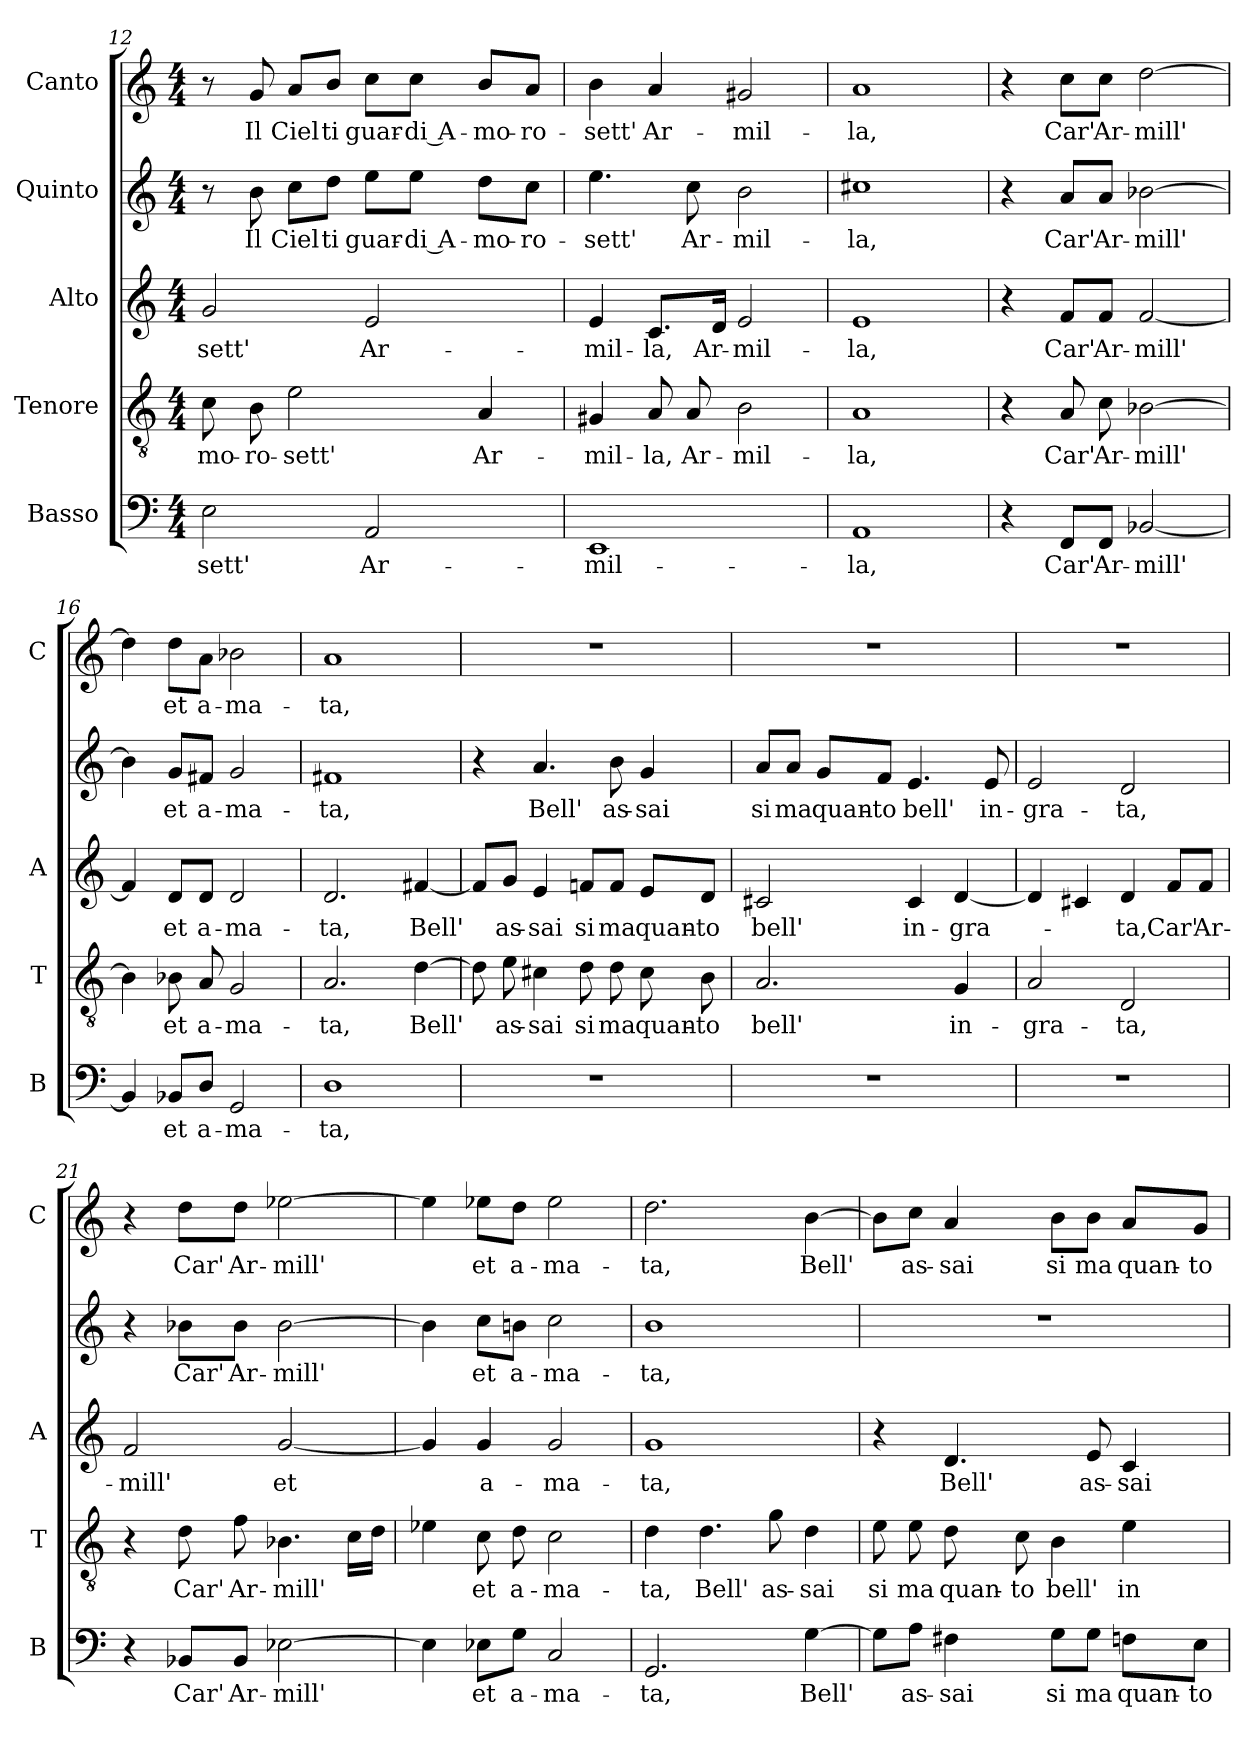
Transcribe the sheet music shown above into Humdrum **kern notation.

**kern	**text	**kern	**text	**kern	**text	**kern	**text	**kern	**text
*part5	*part5	*part4	*part4	*part3	*part3	*part2	*part2	*part1	*part1
*staff5	*staff5	*staff4	*staff4	*staff3	*staff3	*staff2	*staff2	*staff1	*staff1
*I"Basso	*	*I"Tenore	*	*I"Alto	*	*I"Quinto	*	*I"Canto	*
*I'B	*	*I'T	*	*I'A	*	*	*	*I'C	*
*clefF4	*	*clefGv2	*	*clefG2	*	*clefG2	*	*clefG2	*
*k[]	*	*k[]	*	*k[]	*	*k[]	*	*k[]	*
*C:	*	*C:	*	*C:	*	*C:	*	*C:	*
*M4/4	*	*M4/4	*	*M4/4	*	*M4/4	*	*M4/4	*
=12	=12	=12	=12	=12	=12	=12	=12	=12	=12
!	!LO:LY:b	!	!LO:LY:b	!	!LO:LY:b	!	!	!	!
2E\	-sett'	8c\	-mo-	2g/	-sett'	8r	.	8r	.
!	!	!	!LO:LY:b	!	!	!	!LO:LY:b	!	!LO:LY:b
.	.	8B\	-ro-	.	.	8b\	Il	8g/	Il
!	!	!	!LO:LY:b	!	!	!	!LO:LY:b	!	!LO:LY:b
.	.	2e\	-sett'	.	.	8cc\L	Ciel	8a/L	Ciel
!	!	!	!	!	!	!	!LO:LY:b	!	!LO:LY:b
.	.	.	.	.	.	8dd\J	ti	8b/J	ti
!	!LO:LY:b	!	!	!	!LO:LY:b	!	!LO:LY:b	!	!LO:LY:b
2AA/	Ar-	.	.	2e/	Ar-	8ee\L	guar-	8cc\L	guar-
!	!	!	!	!	!	!	!LO:LY:b	!	!LO:LY:b
.	.	.	.	.	.	8ee\J	-di A-	8cc\J	-di A-
!	!	!	!LO:LY:b	!	!	!	!LO:LY:b	!	!LO:LY:b
.	.	4A/	Ar-	.	.	8dd\L	-mo-	8b/L	-mo-
!	!	!	!	!	!	!	!LO:LY:b	!	!LO:LY:b
.	.	.	.	.	.	8cc\J	-ro-	8a/J	-ro-
=13	=13	=13	=13	=13	=13	=13	=13	=13	=13
!	!LO:LY:b	!	!LO:LY:b	!	!LO:LY:b	!	!LO:LY:b	!	!LO:LY:b
1EE	-mil-	4G#X/	-mil-	4e/	-mil-	4.ee\	-sett'	4b\	-sett'
!	!	!	!LO:LY:b	!	!LO:LY:b	!	!	!	!LO:LY:b
.	.	8A/	-la,	8.c/L	-la,	.	.	4a/	Ar-
!	!	!	!LO:LY:b	!	!	!	!LO:LY:b	!	!
.	.	8A/	Ar-	.	.	8cc\	Ar-	.	.
!	!	!	!	!	!LO:LY:b	!	!	!	!
.	.	.	.	16d/Jk	Ar-	.	.	.	.
!	!	!	!LO:LY:b	!	!LO:LY:b	!	!LO:LY:b	!	!LO:LY:b
.	.	2B\	-mil-	2e/	-mil-	2b\	-mil-	2g#X/	-mil-
=14	=14	=14	=14	=14	=14	=14	=14	=14	=14
!	!LO:LY:b	!	!LO:LY:b	!	!LO:LY:b	!	!LO:LY:b	!	!LO:LY:b
1AA	-la,	1A	-la,	1e	-la,	1cc#X	-la,	1a	-la,
!!LO:LB:g=z
=15	=15	=15	=15	=15	=15	=15	=15	=15	=15
4r	.	4r	.	4r	.	4r	.	4r	.
!	!LO:LY:b	!	!LO:LY:b	!	!LO:LY:b	!	!LO:LY:b	!	!LO:LY:b
8FF/L	Car'	8A/	Car'	8f/L	Car'	8a/L	Car'	8cc\L	Car'
!	!LO:LY:b	!	!LO:LY:b	!	!LO:LY:b	!	!LO:LY:b	!	!LO:LY:b
8FF/J	Ar-	8c\	Ar-	8f/J	Ar-	8a/J	Ar-	8cc\J	Ar-
!	!LO:LY:b	!	!LO:LY:b	!	!LO:LY:b	!	!LO:LY:b	!	!LO:LY:b
[2BB-X/	-mill'	[2B-X\	-mill'	[2f/	-mill'	[2b-X\	-mill'	[2dd\	-mill'
=16	=16	=16	=16	=16	=16	=16	=16	=16	=16
4BB-/]	.	4B-\]	.	4f/]	.	4b-\]	.	4dd\]	.
!	!LO:LY:b	!	!LO:LY:b	!	!LO:LY:b	!	!LO:LY:b	!	!LO:LY:b
8BB-X/L	et	8B-X\	et	8d/L	et	8g/L	et	8dd\L	et
!	!LO:LY:b	!	!LO:LY:b	!	!LO:LY:b	!	!LO:LY:b	!	!LO:LY:b
8D/J	a-	8A/	a-	8d/J	a-	8f#X/J	a-	8a\J	a-
!	!LO:LY:b	!	!LO:LY:b	!	!LO:LY:b	!	!LO:LY:b	!	!LO:LY:b
2GG/	-ma-	2G/	-ma-	2d/	-ma-	2g/	-ma-	2b-X\	-ma-
=17	=17	=17	=17	=17	=17	=17	=17	=17	=17
!	!LO:LY:b	!	!LO:LY:b	!	!LO:LY:b	!	!LO:LY:b	!	!LO:LY:b
1D	-ta,	2.A/	-ta,	2.d/	-ta,	1f#X	-ta,	1a	-ta,
!	!	!	!LO:LY:b	!	!LO:LY:b	!	!	!	!
.	.	[4d\	Bell'	[4f#X/	Bell'	.	.	.	.
=18	=18	=18	=18	=18	=18	=18	=18	=18	=18
1r	.	8d\]	.	8f#/L]	.	4r	.	1r	.
!	!	!	!LO:LY:b	!	!LO:LY:b	!	!	!	!
.	.	8e\	as-	8g/J	as-	.	.	.	.
!	!	!	!LO:LY:b	!	!LO:LY:b	!	!LO:LY:b	!	!
.	.	4c#X\	-sai	4e/	-sai	4.a/	Bell'	.	.
!	!	!	!LO:LY:b	!	!LO:LY:b	!	!	!	!
.	.	8d\	si	8fn/L	si	.	.	.	.
!	!	!	!LO:LY:b	!	!LO:LY:b	!	!LO:LY:b	!	!
.	.	8d\	ma	8f/J	ma	8b\	as-	.	.
!	!	!	!LO:LY:b	!	!LO:LY:b	!	!LO:LY:b	!	!
.	.	8c#\	quan-	8e/L	quan-	4g/	-sai	.	.
!	!	!	!LO:LY:b	!	!LO:LY:b	!	!	!	!
.	.	8B\	-to	8d/J	-to	.	.	.	.
=19	=19	=19	=19	=19	=19	=19	=19	=19	=19
!	!	!	!LO:LY:b	!	!LO:LY:b	!	!LO:LY:b	!	!
1r	.	2.A/	bell'	2c#X/	bell'	8a/L	si	1r	.
!	!	!	!	!	!	!	!LO:LY:b	!	!
.	.	.	.	.	.	8a/J	ma	.	.
!	!	!	!	!	!	!	!LO:LY:b	!	!
.	.	.	.	.	.	8g/L	quan-	.	.
!	!	!	!	!	!	!	!LO:LY:b	!	!
.	.	.	.	.	.	8f/J	-to	.	.
!	!	!	!	!	!LO:LY:b	!	!LO:LY:b	!	!
.	.	.	.	4c#/	in-	4.e/	bell'	.	.
!	!	!	!LO:LY:b	!	!LO:LY:b	!	!	!	!
.	.	4G/	in-	[4d/	-gra-	.	.	.	.
!	!	!	!	!	!	!	!LO:LY:b	!	!
.	.	.	.	.	.	8e/	in-	.	.
=20	=20	=20	=20	=20	=20	=20	=20	=20	=20
!	!	!	!LO:LY:b	!	!	!	!LO:LY:b	!	!
1r	.	2A/	-gra-	4d/]	.	2e/	-gra-	1r	.
.	.	.	.	4c#X/	.	.	.	.	.
!	!	!	!LO:LY:b	!	!LO:LY:b	!	!LO:LY:b	!	!
.	.	2D/	-ta,	4d/	-ta,	2d/	-ta,	.	.
!	!	!	!	!	!LO:LY:b	!	!	!	!
.	.	.	.	8f/L	Car'	.	.	.	.
!	!	!	!	!	!LO:LY:b	!	!	!	!
.	.	.	.	8f/J	Ar-	.	.	.	.
!!LO:LB:g=z
=21	=21	=21	=21	=21	=21	=21	=21	=21	=21
!	!	!	!	!	!LO:LY:b	!	!	!	!
4r	.	4r	.	2f/	-mill'	4r	.	4r	.
!	!LO:LY:b	!	!LO:LY:b	!	!	!	!LO:LY:b	!	!LO:LY:b
8BB-X/L	Car'	8d\	Car'	.	.	8b-X\L	Car'	8dd\L	Car'
!	!LO:LY:b	!	!LO:LY:b	!	!	!	!LO:LY:b	!	!LO:LY:b
8BB-/J	Ar-	8f\	Ar-	.	.	8b-\J	Ar-	8dd\J	Ar-
!	!LO:LY:b	!	!LO:LY:b	!	!LO:LY:b	!	!LO:LY:b	!	!LO:LY:b
[2E-X\	-mill'	4.B-X\	-mill'	[2g/	et	[2b-\	-mill'	[2ee-X\	-mill'
.	.	16c\LL	.	.	.	.	.	.	.
.	.	16d\JJ	.	.	.	.	.	.	.
=22	=22	=22	=22	=22	=22	=22	=22	=22	=22
4E-\]	.	4e-X\	.	4g/]	.	4b-\]	.	4ee-\]	.
!	!LO:LY:b	!	!LO:LY:b	!	!LO:LY:b	!	!LO:LY:b	!	!LO:LY:b
8E-X\L	et	8c\	et	4g/	a-	8cc\L	et	8ee-X\L	et
!	!LO:LY:b	!	!LO:LY:b	!	!	!	!LO:LY:b	!	!LO:LY:b
8G\J	a-	8d\	a-	.	.	8bn\J	a-	8dd\J	a-
!	!LO:LY:b	!	!LO:LY:b	!	!LO:LY:b	!	!LO:LY:b	!	!LO:LY:b
2C/	-ma-	2c\	-ma-	2g/	-ma-	2cc\	-ma-	2ee-\	-ma-
=23	=23	=23	=23	=23	=23	=23	=23	=23	=23
!	!LO:LY:b	!	!LO:LY:b	!	!LO:LY:b	!	!LO:LY:b	!	!LO:LY:b
2.GG/	-ta,	4d\	-ta,	1g	-ta,	1b	-ta,	2.dd\	-ta,
!	!	!	!LO:LY:b	!	!	!	!	!	!
.	.	4.d\	Bell'	.	.	.	.	.	.
!	!	!	!LO:LY:b	!	!	!	!	!	!
.	.	8g\	as-	.	.	.	.	.	.
!	!LO:LY:b	!	!LO:LY:b	!	!	!	!	!	!LO:LY:b
[4G\	Bell'	4d\	-sai	.	.	.	.	[4b\	Bell'
=24	=24	=24	=24	=24	=24	=24	=24	=24	=24
!	!	!	!LO:LY:b	!	!	!	!	!	!
8G\L]	.	8e\	si	4r	.	1r	.	8b\L]	.
!	!LO:LY:b	!	!LO:LY:b	!	!	!	!	!	!LO:LY:b
8A\J	as-	8e\	ma	.	.	.	.	8cc\J	as-
!	!LO:LY:b	!	!LO:LY:b	!	!LO:LY:b	!	!	!	!LO:LY:b
4F#X\	-sai	8d\	quan-	4.d/	Bell'	.	.	4a/	-sai
!	!	!	!LO:LY:b	!	!	!	!	!	!
.	.	8c\	-to	.	.	.	.	.	.
!	!LO:LY:b	!	!LO:LY:b	!	!	!	!	!	!LO:LY:b
8G\L	si	4B\	bell'	.	.	.	.	8b\L	si
!	!LO:LY:b	!	!	!	!LO:LY:b	!	!	!	!LO:LY:b
8G\J	ma	.	.	8e/	as-	.	.	8b\J	ma
!	!LO:LY:b	!	!LO:LY:b	!	!LO:LY:b	!	!	!	!LO:LY:b
8Fn\L	quan-	4e\	in-	4c/	-sai	.	.	8a/L	quan-
!	!LO:LY:b	!	!	!	!	!	!	!	!LO:LY:b
8E\J	-to	.	.	.	.	.	.	8g/J	-to
=	=	=	=	=	=	=	=	=	=
*-	*-	*-	*-	*-	*-	*-	*-	*-	*-
